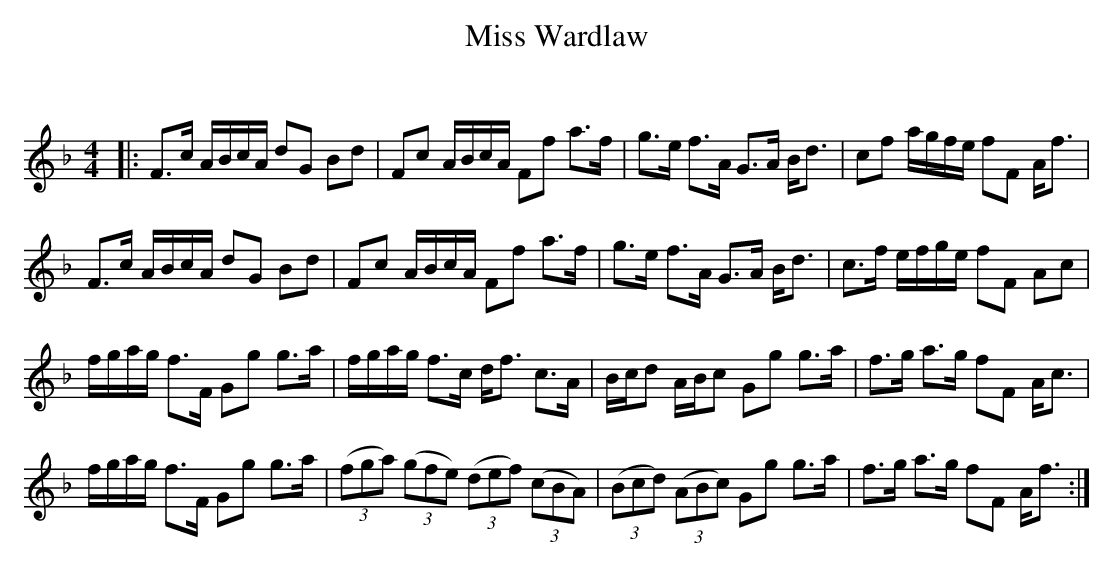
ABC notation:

X:1
T: Miss Wardlaw
C:
Q: 128
K:F
M:4/4
L:1/16
|:F3c ABcA d2G2 B2d2|F2c2 ABcA F2f2 a3f|g3e f3A G3A Bd3|c2f2 agfe f2F2 Af3|
F3c ABcA d2G2 B2d2|F2c2 ABcA F2f2 a3f|g3e f3A G3A Bd3|c3f efge f2F2 A2c2|
fgag f3F G2g2 g3a|fgag f3c df3 c3A|Bcd2 ABc2 G2g2 g3a|f3g a3g f2F2 Ac3|
fgag f3F G2g2 g3a|((3f2g2a2) ((3g2f2e2) ((3d2e2f2) ((3c2B2A2) |((3B2c2d2) ((3A2B2c2) G2g2 g3a|f3g a3g f2F2 Af3:|
